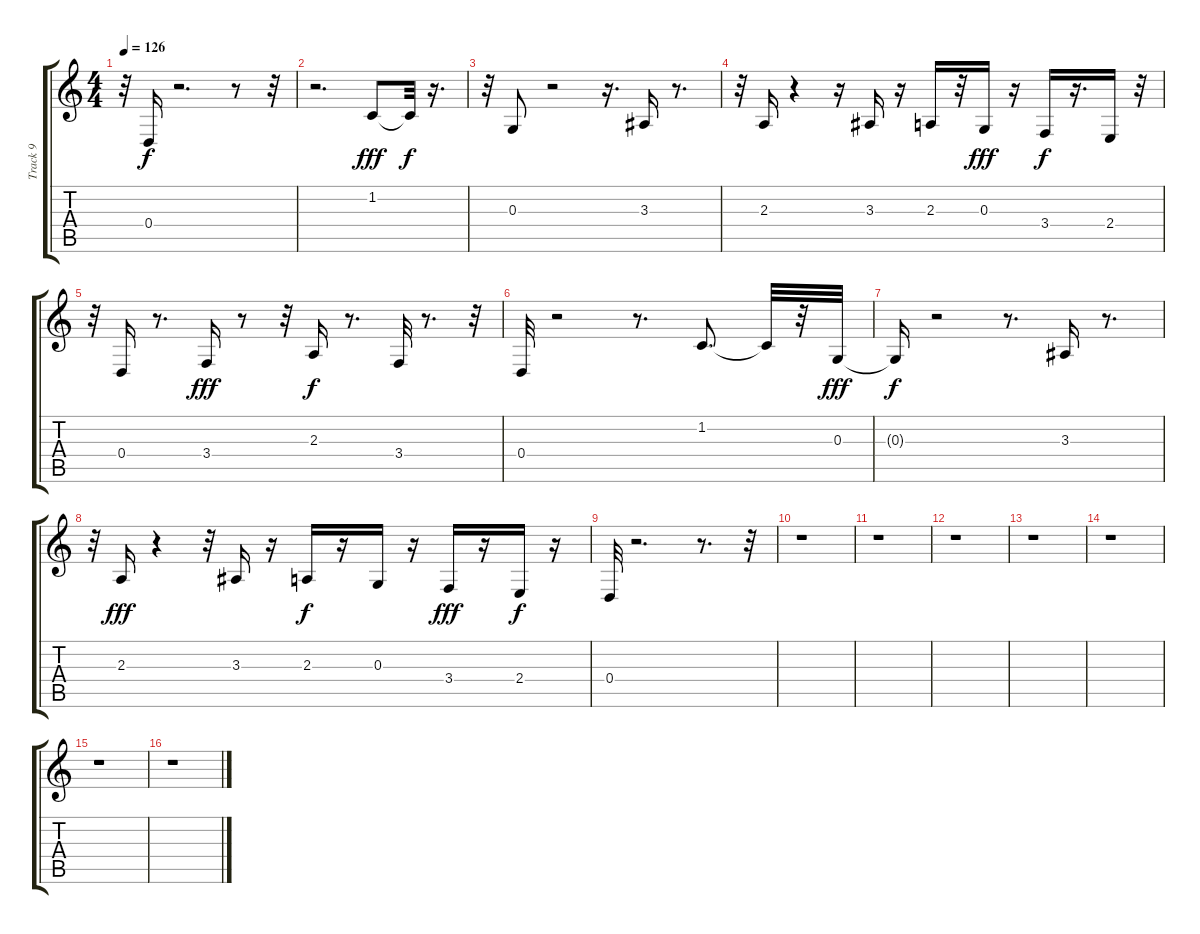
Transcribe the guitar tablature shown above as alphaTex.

\track ("Track 9" "Track 9") {instrument tuba}
\staff {score tabs}
\tuning (E4 B3 G3 D3 A2 E2) {hide}
\ts (4 4)
\tempo 126
\clef g2
\ks c
r.32{dy f} 0.4.16 r.2{d} r.8 r.32 |
r.2{d} 1.2.8{dy fff} 1.2{t}.32{dy f} r.16{d} |
r.32 0.3.8 r.2 r.16{d} 3.3.16 r.8{d} |
r.32 2.3.16 r.4 r.16 3.3.16 r.16 2.3.16 r.32 0.3.16{dy fff} r.16 3.4.16{dy f} r.16{d} 2.4.16 r.32 |
r.32 0.4.16 r.8{d} 3.4.16{dy fff} r.8 r.32 2.3.16{dy f} r.8{d} 3.4.32 r.8{d} r.32 |
0.4.32 r.2 r.8{d} 1.2.8{d} 1.2{t}.32 r.32 0.3.32{dy fff} |
0.3{t}.16{dy f} r.2 r.8{d} 3.3.16 r.8{d} |
r.32 2.3.16{dy fff} r.4 r.32 3.3.16 r.16 2.3.16{dy f} r.16 0.3.16 r.16 3.4.16{dy fff} r.16 2.4.16{dy f} r.16 |
0.4.32 r.2{d} r.8{d} r.32 |
r.1 |
r.1 |
r.1 |
r.1 |
r.1 |
r.1 |
r.1
